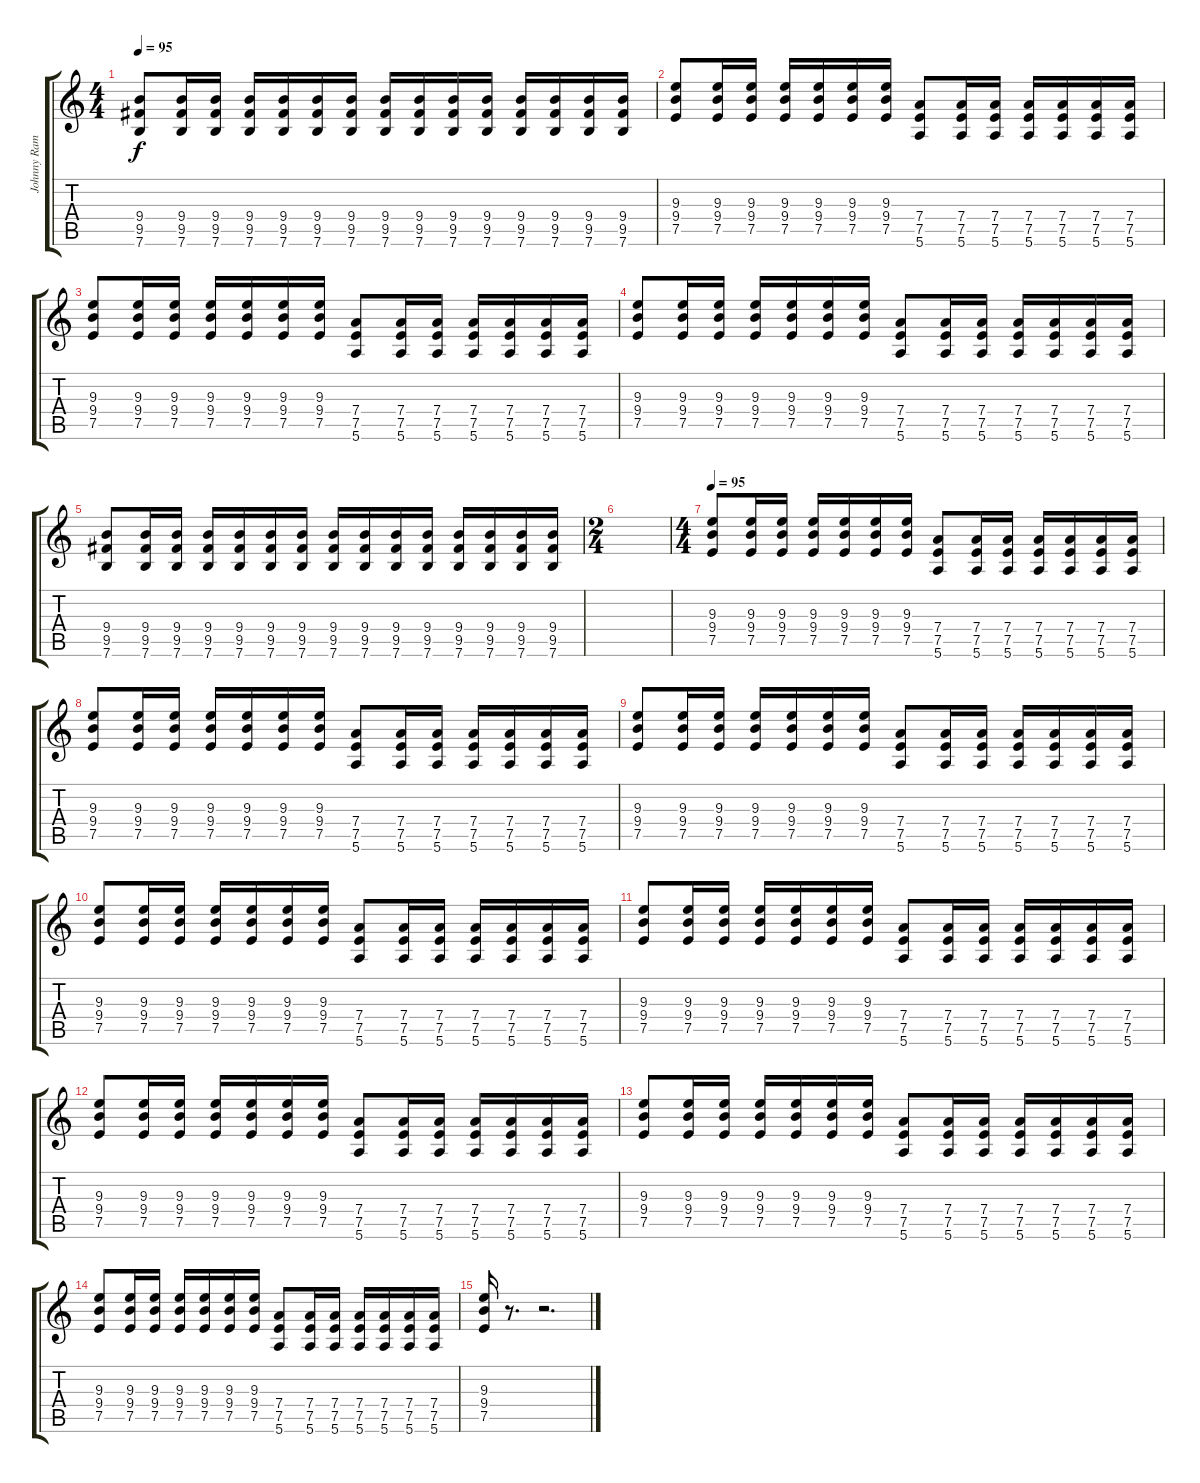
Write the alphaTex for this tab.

\track ("Johnny Ramone (Guitar)" "Johnny Ram") {instrument distortionguitar}
\staff {score tabs}
\tuning (E4 B3 G3 D3 A2 E2) {hide}
\ts (4 4)
\tempo 95
\clef g2
\ks c
(9.4 9.5 7.6).8{dy f} (9.4 9.5 7.6).16 (9.4 9.5 7.6).16 (9.4 9.5 7.6).16 (9.4 9.5 7.6).16 (9.4 9.5 7.6).16 (9.4 9.5 7.6).16 (9.4 9.5 7.6).16 (9.4 9.5 7.6).16 (9.4 9.5 7.6).16 (9.4 9.5 7.6).16 (9.4 9.5 7.6).16 (9.4 9.5 7.6).16 (9.4 9.5 7.6).16 (9.4 9.5 7.6).16 |
(9.3 9.4 7.5).8 (9.3 9.4 7.5).16 (9.3 9.4 7.5).16 (9.3 9.4 7.5).16 (9.3 9.4 7.5).16 (9.3 9.4 7.5).16 (9.3 9.4 7.5).16 (7.4 7.5 5.6).8 (7.4 7.5 5.6).16 (7.4 7.5 5.6).16 (7.4 7.5 5.6).16 (7.4 7.5 5.6).16 (7.4 7.5 5.6).16 (7.4 7.5 5.6).16 |
(9.3 9.4 7.5).8 (9.3 9.4 7.5).16 (9.3 9.4 7.5).16 (9.3 9.4 7.5).16 (9.3 9.4 7.5).16 (9.3 9.4 7.5).16 (9.3 9.4 7.5).16 (7.4 7.5 5.6).8 (7.4 7.5 5.6).16 (7.4 7.5 5.6).16 (7.4 7.5 5.6).16 (7.4 7.5 5.6).16 (7.4 7.5 5.6).16 (7.4 7.5 5.6).16 |
(9.3 9.4 7.5).8 (9.3 9.4 7.5).16 (9.3 9.4 7.5).16 (9.3 9.4 7.5).16 (9.3 9.4 7.5).16 (9.3 9.4 7.5).16 (9.3 9.4 7.5).16 (7.4 7.5 5.6).8 (7.4 7.5 5.6).16 (7.4 7.5 5.6).16 (7.4 7.5 5.6).16 (7.4 7.5 5.6).16 (7.4 7.5 5.6).16 (7.4 7.5 5.6).16 |
(9.4 9.5 7.6).8 (9.4 9.5 7.6).16 (9.4 9.5 7.6).16 (9.4 9.5 7.6).16 (9.4 9.5 7.6).16 (9.4 9.5 7.6).16 (9.4 9.5 7.6).16 (9.4 9.5 7.6).16 (9.4 9.5 7.6).16 (9.4 9.5 7.6).16 (9.4 9.5 7.6).16 (9.4 9.5 7.6).16 (9.4 9.5 7.6).16 (9.4 9.5 7.6).16 (9.4 9.5 7.6).16 |
\ts (2 4)
|
\ts (4 4)
\tempo 95
(9.3 9.4 7.5).8 (9.3 9.4 7.5).16 (9.3 9.4 7.5).16 (9.3 9.4 7.5).16 (9.3 9.4 7.5).16 (9.3 9.4 7.5).16 (9.3 9.4 7.5).16 (7.4 7.5 5.6).8 (7.4 7.5 5.6).16 (7.4 7.5 5.6).16 (7.4 7.5 5.6).16 (7.4 7.5 5.6).16 (7.4 7.5 5.6).16 (7.4 7.5 5.6).16 |
(9.3 9.4 7.5).8 (9.3 9.4 7.5).16 (9.3 9.4 7.5).16 (9.3 9.4 7.5).16 (9.3 9.4 7.5).16 (9.3 9.4 7.5).16 (9.3 9.4 7.5).16 (7.4 7.5 5.6).8 (7.4 7.5 5.6).16 (7.4 7.5 5.6).16 (7.4 7.5 5.6).16 (7.4 7.5 5.6).16 (7.4 7.5 5.6).16 (7.4 7.5 5.6).16 |
(9.3 9.4 7.5).8 (9.3 9.4 7.5).16 (9.3 9.4 7.5).16 (9.3 9.4 7.5).16 (9.3 9.4 7.5).16 (9.3 9.4 7.5).16 (9.3 9.4 7.5).16 (7.4 7.5 5.6).8 (7.4 7.5 5.6).16 (7.4 7.5 5.6).16 (7.4 7.5 5.6).16 (7.4 7.5 5.6).16 (7.4 7.5 5.6).16 (7.4 7.5 5.6).16 |
(9.3 9.4 7.5).8 (9.3 9.4 7.5).16 (9.3 9.4 7.5).16 (9.3 9.4 7.5).16 (9.3 9.4 7.5).16 (9.3 9.4 7.5).16 (9.3 9.4 7.5).16 (7.4 7.5 5.6).8 (7.4 7.5 5.6).16 (7.4 7.5 5.6).16 (7.4 7.5 5.6).16 (7.4 7.5 5.6).16 (7.4 7.5 5.6).16 (7.4 7.5 5.6).16 |
(9.3 9.4 7.5).8 (9.3 9.4 7.5).16 (9.3 9.4 7.5).16 (9.3 9.4 7.5).16 (9.3 9.4 7.5).16 (9.3 9.4 7.5).16 (9.3 9.4 7.5).16 (7.4 7.5 5.6).8 (7.4 7.5 5.6).16 (7.4 7.5 5.6).16 (7.4 7.5 5.6).16 (7.4 7.5 5.6).16 (7.4 7.5 5.6).16 (7.4 7.5 5.6).16 |
(9.3 9.4 7.5).8 (9.3 9.4 7.5).16 (9.3 9.4 7.5).16 (9.3 9.4 7.5).16 (9.3 9.4 7.5).16 (9.3 9.4 7.5).16 (9.3 9.4 7.5).16 (7.4 7.5 5.6).8 (7.4 7.5 5.6).16 (7.4 7.5 5.6).16 (7.4 7.5 5.6).16 (7.4 7.5 5.6).16 (7.4 7.5 5.6).16 (7.4 7.5 5.6).16 |
(9.3 9.4 7.5).8 (9.3 9.4 7.5).16 (9.3 9.4 7.5).16 (9.3 9.4 7.5).16 (9.3 9.4 7.5).16 (9.3 9.4 7.5).16 (9.3 9.4 7.5).16 (7.4 7.5 5.6).8 (7.4 7.5 5.6).16 (7.4 7.5 5.6).16 (7.4 7.5 5.6).16 (7.4 7.5 5.6).16 (7.4 7.5 5.6).16 (7.4 7.5 5.6).16 |
(9.3 9.4 7.5).8 (9.3 9.4 7.5).16 (9.3 9.4 7.5).16 (9.3 9.4 7.5).16 (9.3 9.4 7.5).16 (9.3 9.4 7.5).16 (9.3 9.4 7.5).16 (7.4 7.5 5.6).8 (7.4 7.5 5.6).16 (7.4 7.5 5.6).16 (7.4 7.5 5.6).16 (7.4 7.5 5.6).16 (7.4 7.5 5.6).16 (7.4 7.5 5.6).16 |
(9.3 9.4 7.5).16 r.8{d} r.2{d}
